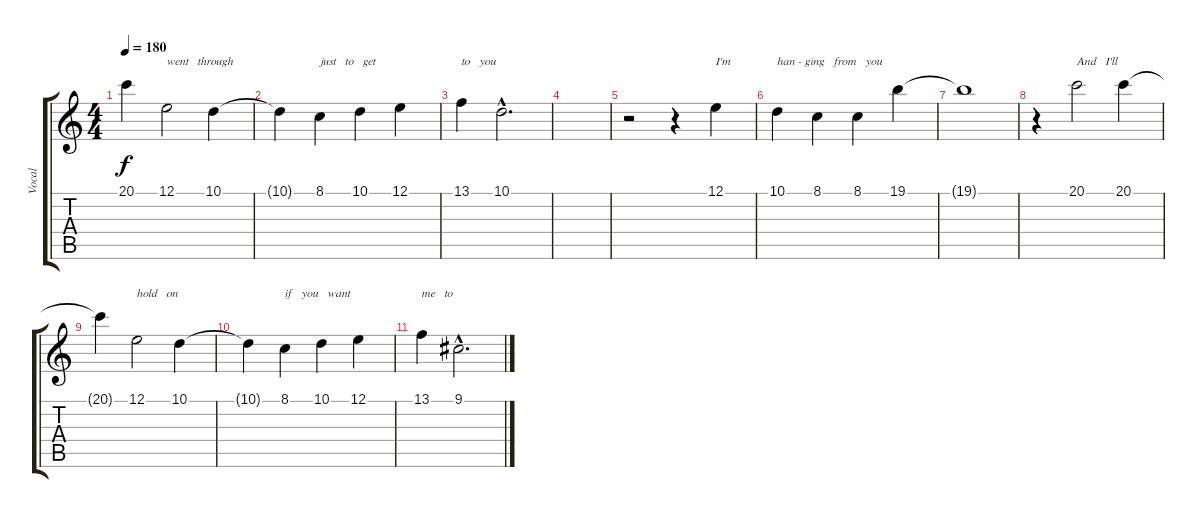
\track ("Vocal" "Vocal") {instrument altosax}
\staff {score tabs}
\tuning (E4 B3 G3 D3 A2 E2) {hide}
\ts (4 4)
\tempo 180
\clef g2
\ks c
20.1{t}.4{dy f} 12.1.2{txt "went   through"} 10.1.4 |
10.1{t}.4 8.1.4{txt "just   to   get"} 10.1.4 12.1.4 |
13.1.4{txt "to   you"} 10.1{hac}.2{d} |
|
r.2 r.4 12.1.4{txt "I'm"} |
10.1.4{txt "han - ging   from   you"} 8.1.4 8.1.4 19.1.4 |
19.1{t}.1 |
r.4 20.1.2{txt "And   I'll"} 20.1.4 |
20.1{t}.4 12.1.2{txt "hold   on  "} 10.1.4 |
10.1{t}.4 8.1.4{txt "if   you   want"} 10.1.4 12.1.4 |
13.1.4{txt "me   to"} 9.1{hac}.2{d}
